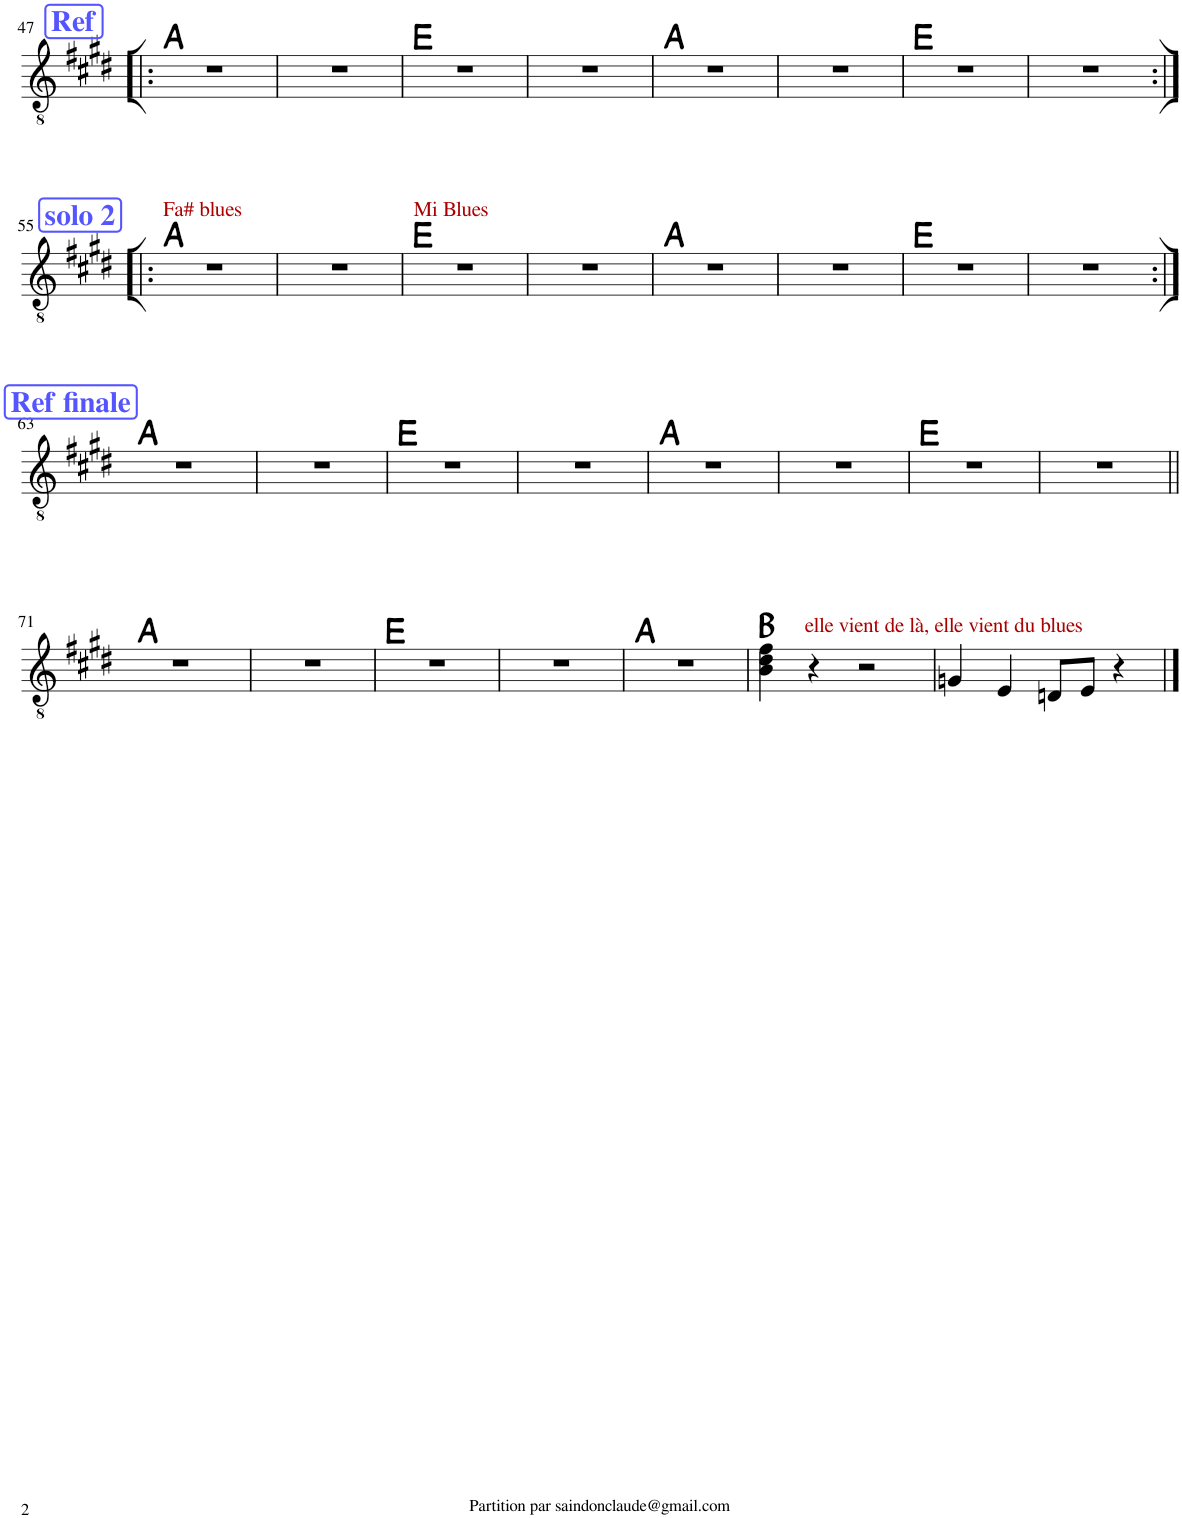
**kern	**harte
*part1	*part1
*staff1	*
*I"Classical Guitar	*
*I'Guit.	*
!!LO:PB:g=z
*clefGv2	*
*k[f#c#g#d#]	*
*M4/4	*
!!LO:REH:place=s1:a:B:cj:color=#5555FF:fs=14:t=Ref
=47!|:	=47!|:
1r	A:maj
=48	=48
1r	.
=49	=49
1r	E:maj
=50	=50
1r	.
=51	=51
1r	A:maj
=52	=52
1r	.
=53	=53
1r	E:maj
=54	=54
1r	.
!!LO:LB:g=z
!!LO:REH:place=s1:a:B:cj:color=#5555FF:fs=14:t=solo 2
=55:|!|:	=55:|!|:
!LO:TX:a:color=#AA0000:t=Fa# blues	!
1r	A:maj
=56	=56
1r	.
=57	=57
!LO:TX:a:color=#AA0000:t=Mi Blues	!
1r	E:maj
=58	=58
1r	.
=59	=59
1r	A:maj
=60	=60
1r	.
=61	=61
1r	E:maj
=62	=62
1r	.
!!LO:LB:g=z
!!LO:REH:place=s1:a:B:cj:color=#5555FF:fs=14:t=Ref finale
=63:|!	=63:|!
1r	A:maj
=64	=64
1r	.
=65	=65
1r	E:maj
=66	=66
1r	.
=67	=67
1r	A:maj
=68	=68
1r	.
=69	=69
1r	E:maj
=70	=70
1r	.
!!LO:LB:g=z
=71||	=71||
1r	A:maj
=72	=72
1r	.
=73	=73
1r	E:maj
=74	=74
1r	.
=75	=75
1r	A:maj
=76	=76
!LO:TX:a:color=#AA0000:t=elle vient de là, elle vient du blues	!
4B\ 4d#\ 4f#\	B:maj
4r	.
2r	.
=77	=77
4Gn/	.
4E/	.
8Dn/L	.
8E/J	.
4r	.
==	==
*-	*-
